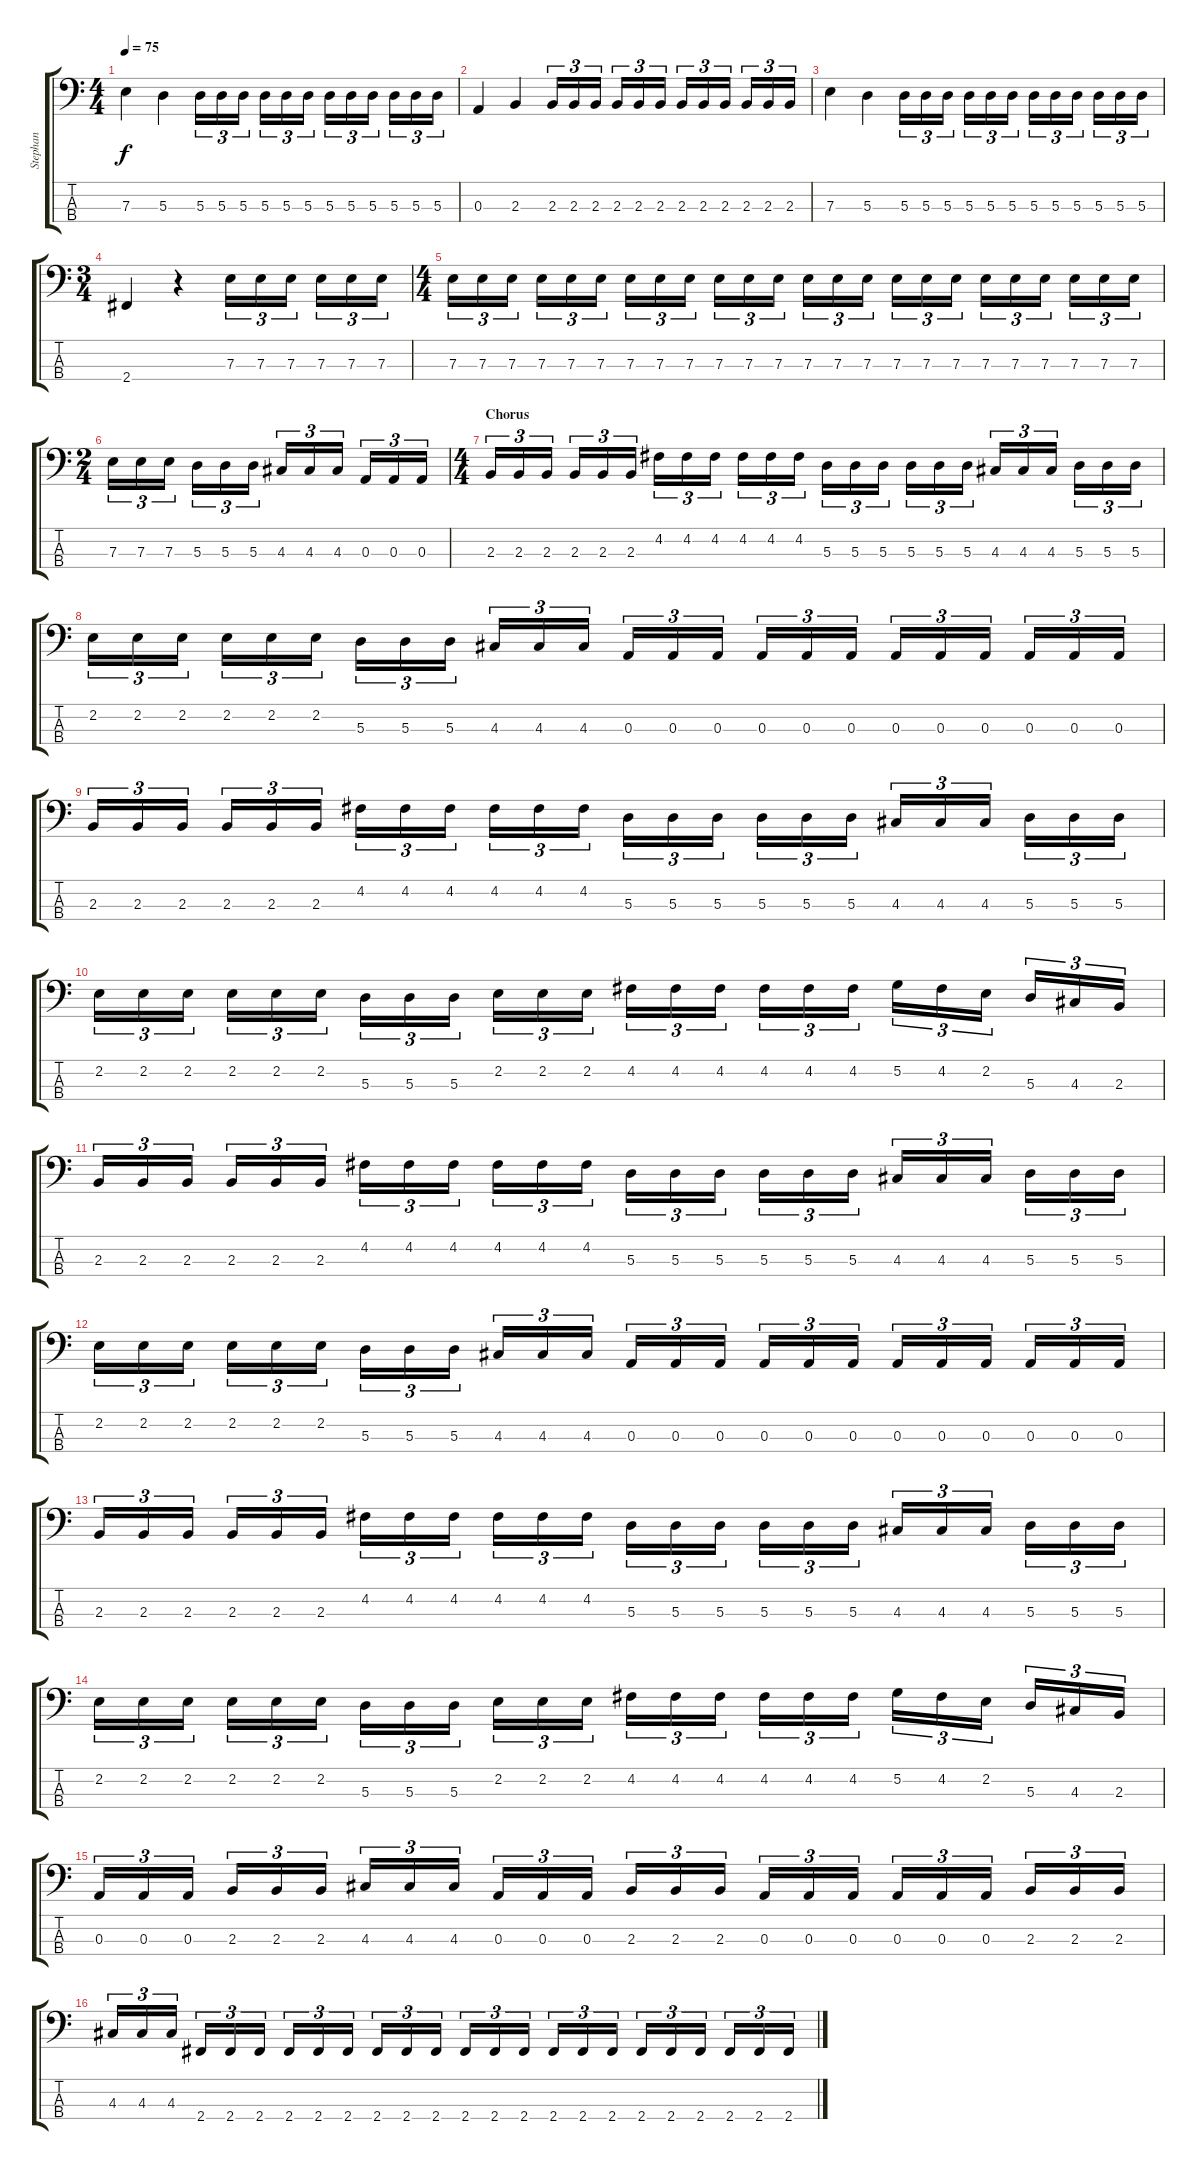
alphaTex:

\track ("Stephan" "Stephan") {instrument electricbasspick}
\staff {score tabs}
\tuning (G2 D2 A1 E1) {hide}
\ts (4 4)
\tempo 75
\clef f4
\ks c
7.3.4{dy f} 5.3.4 5.3.16{tu (3 2)} 5.3.16{tu (3 2)} 5.3.16{tu (3 2)} 5.3.16{tu (3 2)} 5.3.16{tu (3 2)} 5.3.16{tu (3 2)} 5.3.16{tu (3 2)} 5.3.16{tu (3 2)} 5.3.16{tu (3 2)} 5.3.16{tu (3 2)} 5.3.16{tu (3 2)} 5.3.16{tu (3 2)} |
0.3.4 2.3.4 2.3.16{tu (3 2)} 2.3.16{tu (3 2)} 2.3.16{tu (3 2)} 2.3.16{tu (3 2)} 2.3.16{tu (3 2)} 2.3.16{tu (3 2)} 2.3.16{tu (3 2)} 2.3.16{tu (3 2)} 2.3.16{tu (3 2)} 2.3.16{tu (3 2)} 2.3.16{tu (3 2)} 2.3.16{tu (3 2)} |
7.3.4 5.3.4 5.3.16{tu (3 2)} 5.3.16{tu (3 2)} 5.3.16{tu (3 2)} 5.3.16{tu (3 2)} 5.3.16{tu (3 2)} 5.3.16{tu (3 2)} 5.3.16{tu (3 2)} 5.3.16{tu (3 2)} 5.3.16{tu (3 2)} 5.3.16{tu (3 2)} 5.3.16{tu (3 2)} 5.3.16{tu (3 2)} |
\ts (3 4)
2.4.4 r.4 7.3.16{tu (3 2)} 7.3.16{tu (3 2)} 7.3.16{tu (3 2)} 7.3.16{tu (3 2)} 7.3.16{tu (3 2)} 7.3.16{tu (3 2)} |
\ts (4 4)
7.3.16{tu (3 2)} 7.3.16{tu (3 2)} 7.3.16{tu (3 2)} 7.3.16{tu (3 2)} 7.3.16{tu (3 2)} 7.3.16{tu (3 2)} 7.3.16{tu (3 2)} 7.3.16{tu (3 2)} 7.3.16{tu (3 2)} 7.3.16{tu (3 2)} 7.3.16{tu (3 2)} 7.3.16{tu (3 2)} 7.3.16{tu (3 2)} 7.3.16{tu (3 2)} 7.3.16{tu (3 2)} 7.3.16{tu (3 2)} 7.3.16{tu (3 2)} 7.3.16{tu (3 2)} 7.3.16{tu (3 2)} 7.3.16{tu (3 2)} 7.3.16{tu (3 2)} 7.3.16{tu (3 2)} 7.3.16{tu (3 2)} 7.3.16{tu (3 2)} |
\ts (2 4)
7.3.16{tu (3 2)} 7.3.16{tu (3 2)} 7.3.16{tu (3 2)} 5.3.16{tu (3 2)} 5.3.16{tu (3 2)} 5.3.16{tu (3 2)} 4.3.16{tu (3 2)} 4.3.16{tu (3 2)} 4.3.16{tu (3 2)} 0.3.16{tu (3 2)} 0.3.16{tu (3 2)} 0.3.16{tu (3 2)} |
\ts (4 4)
\section ("" "Chorus")
2.3.16{tu (3 2)} 2.3.16{tu (3 2)} 2.3.16{tu (3 2)} 2.3.16{tu (3 2)} 2.3.16{tu (3 2)} 2.3.16{tu (3 2)} 4.2.16{tu (3 2)} 4.2.16{tu (3 2)} 4.2.16{tu (3 2)} 4.2.16{tu (3 2)} 4.2.16{tu (3 2)} 4.2.16{tu (3 2)} 5.3.16{tu (3 2)} 5.3.16{tu (3 2)} 5.3.16{tu (3 2)} 5.3.16{tu (3 2)} 5.3.16{tu (3 2)} 5.3.16{tu (3 2)} 4.3.16{tu (3 2)} 4.3.16{tu (3 2)} 4.3.16{tu (3 2)} 5.3.16{tu (3 2)} 5.3.16{tu (3 2)} 5.3.16{tu (3 2)} |
2.2.16{tu (3 2)} 2.2.16{tu (3 2)} 2.2.16{tu (3 2)} 2.2.16{tu (3 2)} 2.2.16{tu (3 2)} 2.2.16{tu (3 2)} 5.3.16{tu (3 2)} 5.3.16{tu (3 2)} 5.3.16{tu (3 2)} 4.3.16{tu (3 2)} 4.3.16{tu (3 2)} 4.3.16{tu (3 2)} 0.3.16{tu (3 2)} 0.3.16{tu (3 2)} 0.3.16{tu (3 2)} 0.3.16{tu (3 2)} 0.3.16{tu (3 2)} 0.3.16{tu (3 2)} 0.3.16{tu (3 2)} 0.3.16{tu (3 2)} 0.3.16{tu (3 2)} 0.3.16{tu (3 2)} 0.3.16{tu (3 2)} 0.3.16{tu (3 2)} |
2.3.16{tu (3 2)} 2.3.16{tu (3 2)} 2.3.16{tu (3 2)} 2.3.16{tu (3 2)} 2.3.16{tu (3 2)} 2.3.16{tu (3 2)} 4.2.16{tu (3 2)} 4.2.16{tu (3 2)} 4.2.16{tu (3 2)} 4.2.16{tu (3 2)} 4.2.16{tu (3 2)} 4.2.16{tu (3 2)} 5.3.16{tu (3 2)} 5.3.16{tu (3 2)} 5.3.16{tu (3 2)} 5.3.16{tu (3 2)} 5.3.16{tu (3 2)} 5.3.16{tu (3 2)} 4.3.16{tu (3 2)} 4.3.16{tu (3 2)} 4.3.16{tu (3 2)} 5.3.16{tu (3 2)} 5.3.16{tu (3 2)} 5.3.16{tu (3 2)} |
2.2.16{tu (3 2)} 2.2.16{tu (3 2)} 2.2.16{tu (3 2)} 2.2.16{tu (3 2)} 2.2.16{tu (3 2)} 2.2.16{tu (3 2)} 5.3.16{tu (3 2)} 5.3.16{tu (3 2)} 5.3.16{tu (3 2)} 2.2.16{tu (3 2)} 2.2.16{tu (3 2)} 2.2.16{tu (3 2)} 4.2.16{tu (3 2)} 4.2.16{tu (3 2)} 4.2.16{tu (3 2)} 4.2.16{tu (3 2)} 4.2.16{tu (3 2)} 4.2.16{tu (3 2)} 5.2.16{tu (3 2)} 4.2.16{tu (3 2)} 2.2.16{tu (3 2)} 5.3.16{tu (3 2)} 4.3.16{tu (3 2)} 2.3.16{tu (3 2)} |
2.3.16{tu (3 2)} 2.3.16{tu (3 2)} 2.3.16{tu (3 2)} 2.3.16{tu (3 2)} 2.3.16{tu (3 2)} 2.3.16{tu (3 2)} 4.2.16{tu (3 2)} 4.2.16{tu (3 2)} 4.2.16{tu (3 2)} 4.2.16{tu (3 2)} 4.2.16{tu (3 2)} 4.2.16{tu (3 2)} 5.3.16{tu (3 2)} 5.3.16{tu (3 2)} 5.3.16{tu (3 2)} 5.3.16{tu (3 2)} 5.3.16{tu (3 2)} 5.3.16{tu (3 2)} 4.3.16{tu (3 2)} 4.3.16{tu (3 2)} 4.3.16{tu (3 2)} 5.3.16{tu (3 2)} 5.3.16{tu (3 2)} 5.3.16{tu (3 2)} |
2.2.16{tu (3 2)} 2.2.16{tu (3 2)} 2.2.16{tu (3 2)} 2.2.16{tu (3 2)} 2.2.16{tu (3 2)} 2.2.16{tu (3 2)} 5.3.16{tu (3 2)} 5.3.16{tu (3 2)} 5.3.16{tu (3 2)} 4.3.16{tu (3 2)} 4.3.16{tu (3 2)} 4.3.16{tu (3 2)} 0.3.16{tu (3 2)} 0.3.16{tu (3 2)} 0.3.16{tu (3 2)} 0.3.16{tu (3 2)} 0.3.16{tu (3 2)} 0.3.16{tu (3 2)} 0.3.16{tu (3 2)} 0.3.16{tu (3 2)} 0.3.16{tu (3 2)} 0.3.16{tu (3 2)} 0.3.16{tu (3 2)} 0.3.16{tu (3 2)} |
2.3.16{tu (3 2)} 2.3.16{tu (3 2)} 2.3.16{tu (3 2)} 2.3.16{tu (3 2)} 2.3.16{tu (3 2)} 2.3.16{tu (3 2)} 4.2.16{tu (3 2)} 4.2.16{tu (3 2)} 4.2.16{tu (3 2)} 4.2.16{tu (3 2)} 4.2.16{tu (3 2)} 4.2.16{tu (3 2)} 5.3.16{tu (3 2)} 5.3.16{tu (3 2)} 5.3.16{tu (3 2)} 5.3.16{tu (3 2)} 5.3.16{tu (3 2)} 5.3.16{tu (3 2)} 4.3.16{tu (3 2)} 4.3.16{tu (3 2)} 4.3.16{tu (3 2)} 5.3.16{tu (3 2)} 5.3.16{tu (3 2)} 5.3.16{tu (3 2)} |
2.2.16{tu (3 2)} 2.2.16{tu (3 2)} 2.2.16{tu (3 2)} 2.2.16{tu (3 2)} 2.2.16{tu (3 2)} 2.2.16{tu (3 2)} 5.3.16{tu (3 2)} 5.3.16{tu (3 2)} 5.3.16{tu (3 2)} 2.2.16{tu (3 2)} 2.2.16{tu (3 2)} 2.2.16{tu (3 2)} 4.2.16{tu (3 2)} 4.2.16{tu (3 2)} 4.2.16{tu (3 2)} 4.2.16{tu (3 2)} 4.2.16{tu (3 2)} 4.2.16{tu (3 2)} 5.2.16{tu (3 2)} 4.2.16{tu (3 2)} 2.2.16{tu (3 2)} 5.3.16{tu (3 2)} 4.3.16{tu (3 2)} 2.3.16{tu (3 2)} |
0.3.16{tu (3 2)} 0.3.16{tu (3 2)} 0.3.16{tu (3 2)} 2.3.16{tu (3 2)} 2.3.16{tu (3 2)} 2.3.16{tu (3 2)} 4.3.16{tu (3 2)} 4.3.16{tu (3 2)} 4.3.16{tu (3 2)} 0.3.16{tu (3 2)} 0.3.16{tu (3 2)} 0.3.16{tu (3 2)} 2.3.16{tu (3 2)} 2.3.16{tu (3 2)} 2.3.16{tu (3 2)} 0.3.16{tu (3 2)} 0.3.16{tu (3 2)} 0.3.16{tu (3 2)} 0.3.16{tu (3 2)} 0.3.16{tu (3 2)} 0.3.16{tu (3 2)} 2.3.16{tu (3 2)} 2.3.16{tu (3 2)} 2.3.16{tu (3 2)} |
4.3.16{tu (3 2)} 4.3.16{tu (3 2)} 4.3.16{tu (3 2)} 2.4.16{tu (3 2)} 2.4.16{tu (3 2)} 2.4.16{tu (3 2)} 2.4.16{tu (3 2)} 2.4.16{tu (3 2)} 2.4.16{tu (3 2)} 2.4.16{tu (3 2)} 2.4.16{tu (3 2)} 2.4.16{tu (3 2)} 2.4.16{tu (3 2)} 2.4.16{tu (3 2)} 2.4.16{tu (3 2)} 2.4.16{tu (3 2)} 2.4.16{tu (3 2)} 2.4.16{tu (3 2)} 2.4.16{tu (3 2)} 2.4.16{tu (3 2)} 2.4.16{tu (3 2)} 2.4.16{tu (3 2)} 2.4.16{tu (3 2)} 2.4.16{tu (3 2)}
